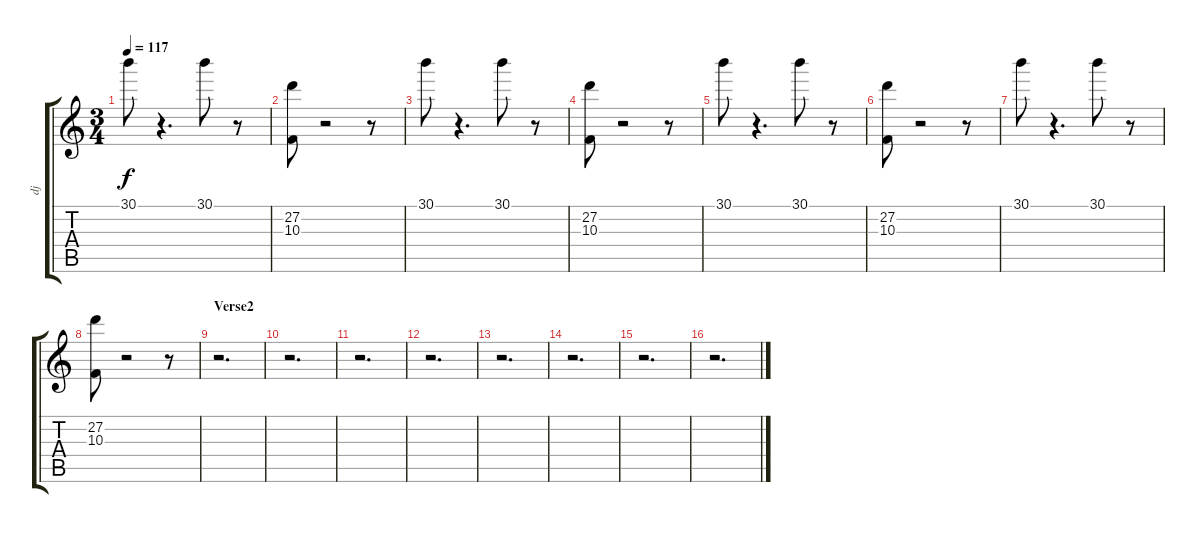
\track ("dj" "dj") {instrument recorder}
\staff {score tabs}
\tuning (F4 B3 G3 D3 A2 E2) {hide}
\ts (3 4)
\tempo 117
\clef g2
\ks c
30.1.8{dy f} r.4{d} 30.1.8 r.8 |
(27.2 10.3).8 r.2 r.8 |
30.1.8 r.4{d} 30.1.8 r.8 |
(27.2 10.3).8 r.2 r.8 |
30.1.8 r.4{d} 30.1.8 r.8 |
(27.2 10.3).8 r.2 r.8 |
30.1.8 r.4{d} 30.1.8 r.8 |
(27.2 10.3).8 r.2 r.8 |
\section ("" "Verse2")
r.2{d} |
r.2{d} |
r.2{d} |
r.2{d} |
r.2{d} |
r.2{d} |
r.2{d} |
r.2{d}
